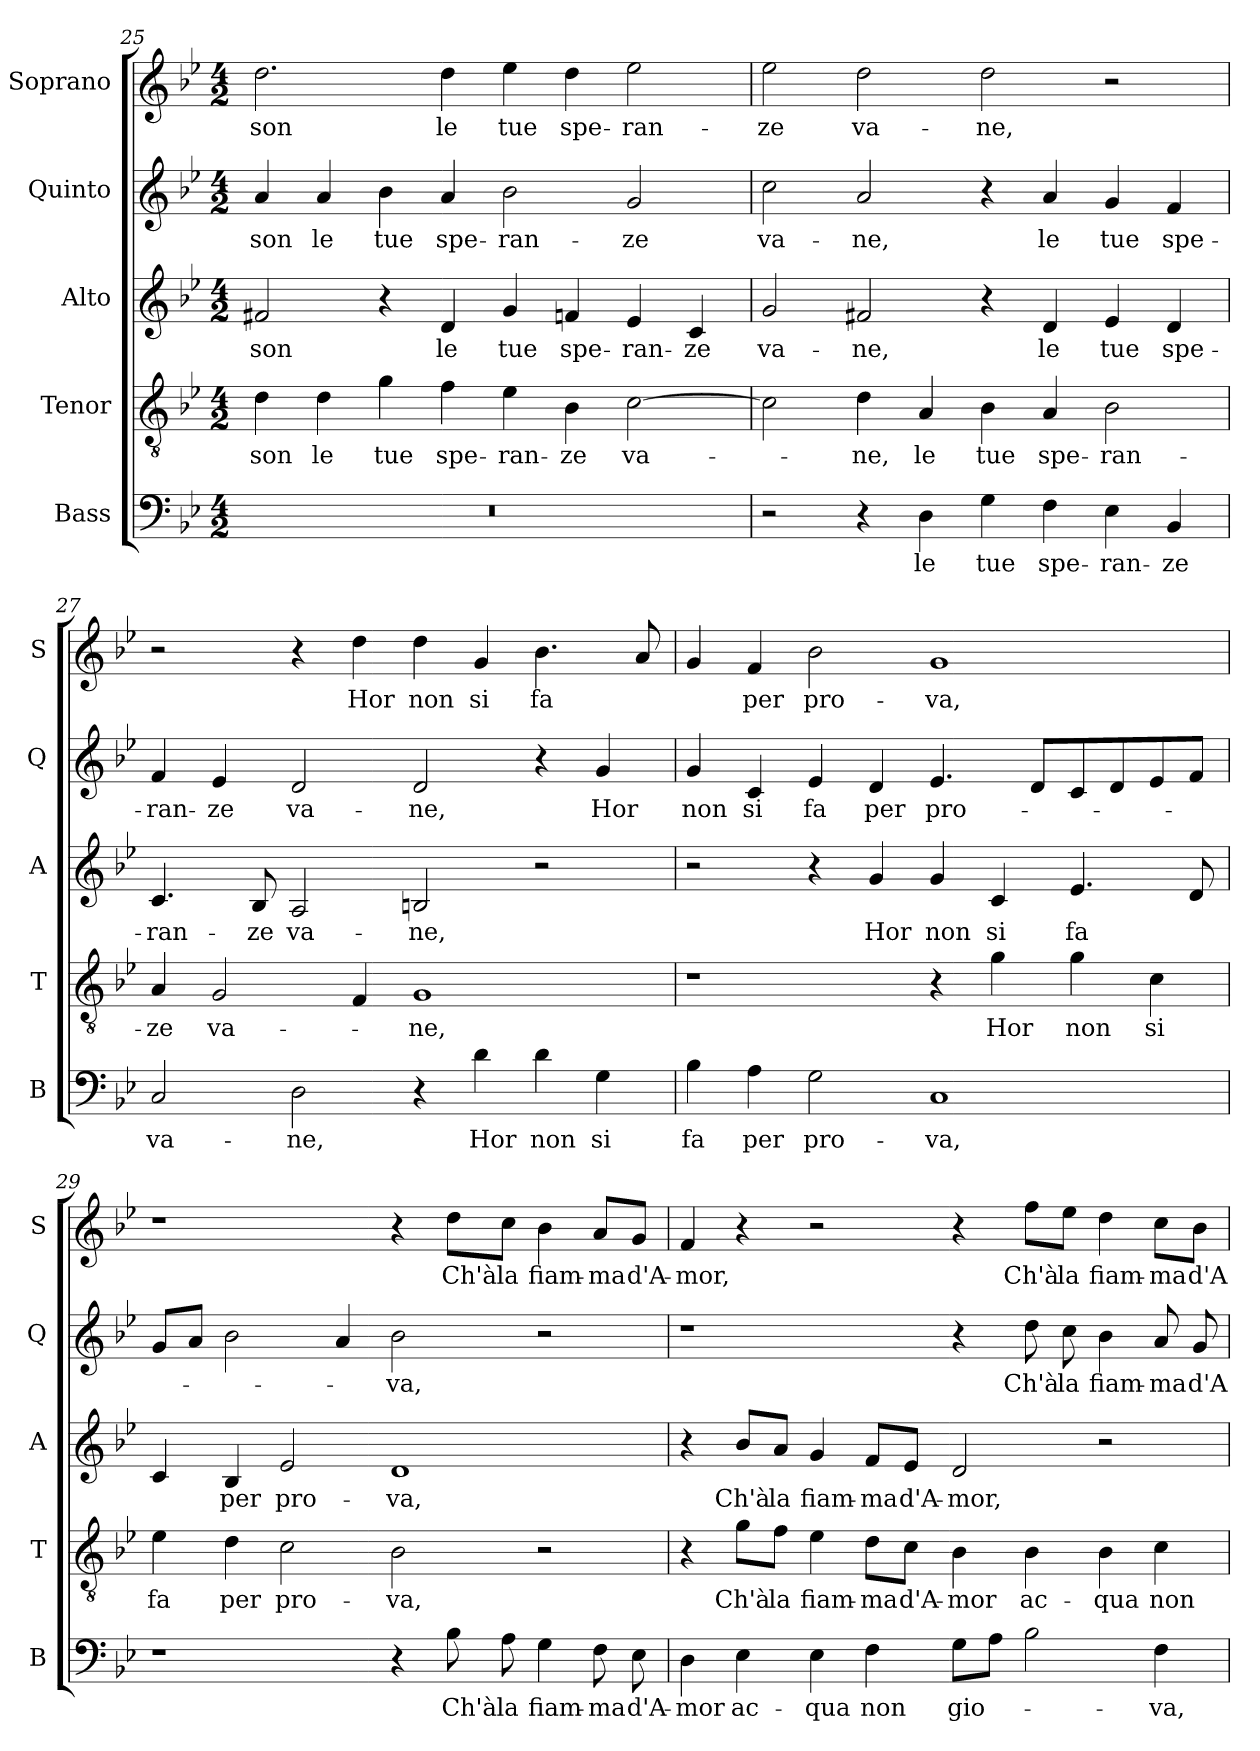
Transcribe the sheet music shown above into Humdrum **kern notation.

**kern	**text	**kern	**text	**kern	**text	**kern	**text	**kern	**text
*part5	*part5	*part4	*part4	*part3	*part3	*part2	*part2	*part1	*part1
*staff5	*staff5	*staff4	*staff4	*staff3	*staff3	*staff2	*staff2	*staff1	*staff1
*I"Bass	*	*I"Tenor	*	*I"Alto	*	*I"Quinto	*	*I"Soprano	*
*I'B	*	*I'T	*	*I'A	*	*I'Q	*	*I'S	*
!!LO:LB:g=z
*clefF4	*	*clefGv2	*	*clefG2	*	*clefG2	*	*clefG2	*
*k[b-e-]	*	*k[b-e-]	*	*k[b-e-]	*	*k[b-e-]	*	*k[b-e-]	*
*B-:	*	*B-:	*	*B-:	*	*B-:	*	*B-:	*
*M4/2	*	*M4/2	*	*M4/2	*	*M4/2	*	*M4/2	*
=25	=25	=25	=25	=25	=25	=25	=25	=25	=25
!	!	!	!LO:LY:b	!	!LO:LY:b	!	!LO:LY:b	!	!LO:LY:b
0r	.	4d\	son	2f#X/	son	4a/	son	2.dd\	son
!	!	!	!LO:LY:b	!	!	!	!LO:LY:b	!	!
.	.	4d\	le	.	.	4a/	le	.	.
!	!	!	!LO:LY:b	!	!	!	!LO:LY:b	!	!
.	.	4g\	tue	4r	.	4b-\	tue	.	.
!	!	!	!LO:LY:b	!	!LO:LY:b	!	!LO:LY:b	!	!LO:LY:b
.	.	4f\	spe-	4d/	le	4a/	spe-	4dd\	le
!	!	!	!LO:LY:b	!	!LO:LY:b	!	!LO:LY:b	!	!LO:LY:b
.	.	4e-\	-ran-	4g/	tue	2b-\	-ran-	4ee-\	tue
!	!	!	!LO:LY:b	!	!LO:LY:b	!	!	!	!LO:LY:b
.	.	4B-\	-ze	4fn/	spe-	.	.	4dd\	spe-
!	!	!	!LO:LY:b	!	!LO:LY:b	!	!LO:LY:b	!	!LO:LY:b
.	.	[2c\	va-	4e-/	-ran-	2g/	-ze	2ee-\	-ran-
!	!	!	!	!	!LO:LY:b	!	!	!	!
.	.	.	.	4c/	-ze	.	.	.	.
=26	=26	=26	=26	=26	=26	=26	=26	=26	=26
!	!	!	!	!	!LO:LY:b	!	!LO:LY:b	!	!LO:LY:b
2r	.	2c\]	.	2g/	va-	2cc\	va-	2ee-\	-ze
!	!	!	!LO:LY:b	!	!LO:LY:b	!	!LO:LY:b	!	!LO:LY:b
4r	.	4d\	-ne,	2f#X/	-ne,	2a/	-ne,	2dd\	va-
!	!LO:LY:b	!	!LO:LY:b	!	!	!	!	!	!
4D\	le	4A/	le	.	.	.	.	.	.
!	!LO:LY:b	!	!LO:LY:b	!	!	!	!	!	!LO:LY:b
4G\	tue	4B-\	tue	4r	.	4r	.	2dd\	-ne,
!	!LO:LY:b	!	!LO:LY:b	!	!LO:LY:b	!	!LO:LY:b	!	!
4F\	spe-	4A/	spe-	4d/	le	4a/	le	.	.
!	!LO:LY:b	!	!LO:LY:b	!	!LO:LY:b	!	!LO:LY:b	!	!
4E-\	-ran-	2B-\	-ran-	4e-/	tue	4g/	tue	2r	.
!	!LO:LY:b	!	!	!	!LO:LY:b	!	!LO:LY:b	!	!
4BB-/	-ze	.	.	4d/	spe-	4f/	spe-	.	.
=27	=27	=27	=27	=27	=27	=27	=27	=27	=27
!	!LO:LY:b	!	!LO:LY:b	!	!LO:LY:b	!	!LO:LY:b	!	!
2C/	va-	4A/	-ze	4.c/	-ran-	4f/	-ran-	2r	.
!	!	!	!LO:LY:b	!	!	!	!LO:LY:b	!	!
.	.	2G/	va-	.	.	4e-/	-ze	.	.
!	!	!	!	!	!LO:LY:b	!	!	!	!
.	.	.	.	8B-/	-ze	.	.	.	.
!	!LO:LY:b	!	!	!	!LO:LY:b	!	!LO:LY:b	!	!
2D\	-ne,	.	.	2A/	va-	2d/	va-	4r	.
!	!	!	!	!	!	!	!	!	!LO:LY:b
.	.	4F/	.	.	.	.	.	4dd\	Hor
!	!	!	!LO:LY:b	!	!LO:LY:b	!	!LO:LY:b	!	!LO:LY:b
4r	.	1G	-ne,	2Bn/	-ne,	2d/	-ne,	4dd\	non
!	!LO:LY:b	!	!	!	!	!	!	!	!LO:LY:b
4d\	Hor	.	.	.	.	.	.	4g/	si
!	!LO:LY:b	!	!	!	!	!	!	!	!LO:LY:b
4d\	non	.	.	2r	.	4r	.	4.b-\	fa
!	!LO:LY:b	!	!	!	!	!	!LO:LY:b	!	!
4G\	si	.	.	.	.	4g/	Hor	.	.
.	.	.	.	.	.	.	.	8a/	.
!!LO:LB:g=z
=28	=28	=28	=28	=28	=28	=28	=28	=28	=28
!	!LO:LY:b	!	!	!	!	!	!LO:LY:b	!	!
4B-\	fa	1r	.	2r	.	4g/	non	4g/	.
!	!LO:LY:b	!	!	!	!	!	!LO:LY:b	!	!LO:LY:b
4A\	per	.	.	.	.	4c/	si	4f/	per
!	!LO:LY:b	!	!	!	!	!	!LO:LY:b	!	!LO:LY:b
2G\	pro-	.	.	4r	.	4e-/	fa	2b-\	pro-
!	!	!	!	!	!LO:LY:b	!	!LO:LY:b	!	!
.	.	.	.	4g/	Hor	4d/	per	.	.
!	!LO:LY:b	!	!	!	!LO:LY:b	!	!LO:LY:b	!	!LO:LY:b
1C	-va,	4r	.	4g/	non	4.e-/	pro-	1g	-va,
!	!	!	!LO:LY:b	!	!LO:LY:b	!	!	!	!
.	.	4g\	Hor	4c/	si	.	.	.	.
.	.	.	.	.	.	8d/L	.	.	.
!	!	!	!LO:LY:b	!	!LO:LY:b	!	!	!	!
.	.	4g\	non	4.e-/	fa	8c/	.	.	.
.	.	.	.	.	.	8d/	.	.	.
!	!	!	!LO:LY:b	!	!	!	!	!	!
.	.	4c\	si	.	.	8e-/	.	.	.
.	.	.	.	8d/	.	8f/J	.	.	.
=29	=29	=29	=29	=29	=29	=29	=29	=29	=29
!	!	!	!LO:LY:b	!	!	!	!	!	!
1r	.	4e-\	fa	4c/	.	8g/L	.	1r	.
.	.	.	.	.	.	8a/J	.	.	.
!	!	!	!LO:LY:b	!	!LO:LY:b	!	!	!	!
.	.	4d\	per	4B-/	per	2b-\	.	.	.
!	!	!	!LO:LY:b	!	!LO:LY:b	!	!	!	!
.	.	2c\	pro-	2e-/	pro-	.	.	.	.
.	.	.	.	.	.	4a/	.	.	.
!	!	!	!LO:LY:b	!	!LO:LY:b	!	!LO:LY:b	!	!
4r	.	2B-\	-va,	1d	-va,	2b-\	-va,	4r	.
!	!LO:LY:b	!	!	!	!	!	!	!	!LO:LY:b
8B-\	Ch'à	.	.	.	.	.	.	8dd\L	Ch'à
!	!LO:LY:b	!	!	!	!	!	!	!	!LO:LY:b
8A\	la	.	.	.	.	.	.	8cc\J	la
!	!LO:LY:b	!	!	!	!	!	!	!	!LO:LY:b
4G\	fiam-	2r	.	.	.	2r	.	4b-\	fiam-
!	!LO:LY:b	!	!	!	!	!	!	!	!LO:LY:b
8F\	-ma	.	.	.	.	.	.	8a/L	-ma
!	!LO:LY:b	!	!	!	!	!	!	!	!LO:LY:b
8E-\	d'A-	.	.	.	.	.	.	8g/J	d'A-
!!LO:PB:g=z
=30	=30	=30	=30	=30	=30	=30	=30	=30	=30
!	!LO:LY:b	!	!	!	!	!	!	!	!LO:LY:b
4D\	-mor	4r	.	4r	.	1r	.	4f/	-mor,
!	!LO:LY:b	!	!LO:LY:b	!	!LO:LY:b	!	!	!	!
4E-\	ac-	8g\L	Ch'à	8b-/L	Ch'à	.	.	4r	.
!	!	!	!LO:LY:b	!	!LO:LY:b	!	!	!	!
.	.	8f\J	la	8a/J	la	.	.	.	.
!	!LO:LY:b	!	!LO:LY:b	!	!LO:LY:b	!	!	!	!
4E-\	-qua	4e-\	fiam-	4g/	fiam-	.	.	2r	.
!	!LO:LY:b	!	!LO:LY:b	!	!LO:LY:b	!	!	!	!
4F\	non	8d\L	-ma	8f/L	-ma	.	.	.	.
!	!	!	!LO:LY:b	!	!LO:LY:b	!	!	!	!
.	.	8c\J	d'A-	8e-/J	d'A-	.	.	.	.
!	!LO:LY:b	!	!LO:LY:b	!	!LO:LY:b	!	!	!	!
8G\L	gio-	4B-\	-mor	2d/	-mor,	4r	.	4r	.
8A\J	.	.	.	.	.	.	.	.	.
!	!	!	!LO:LY:b	!	!	!	!LO:LY:b	!	!LO:LY:b
2B-\	.	4B-\	ac-	.	.	8dd\	Ch'à	8ff\L	Ch'à
!	!	!	!	!	!	!	!LO:LY:b	!	!LO:LY:b
.	.	.	.	.	.	8cc\	la	8ee-\J	la
!	!	!	!LO:LY:b	!	!	!	!LO:LY:b	!	!LO:LY:b
.	.	4B-\	-qua	2r	.	4b-\	fiam-	4dd\	fiam-
!	!LO:LY:b	!	!LO:LY:b	!	!	!	!LO:LY:b	!	!LO:LY:b
4F\	-va,	4c\	non	.	.	8a/	-ma	8cc\L	-ma
!	!	!	!	!	!	!	!LO:LY:b	!	!LO:LY:b
.	.	.	.	.	.	8g/	d'A-	8b-\J	d'A-
=	=	=	=	=	=	=	=	=	=
*-	*-	*-	*-	*-	*-	*-	*-	*-	*-
